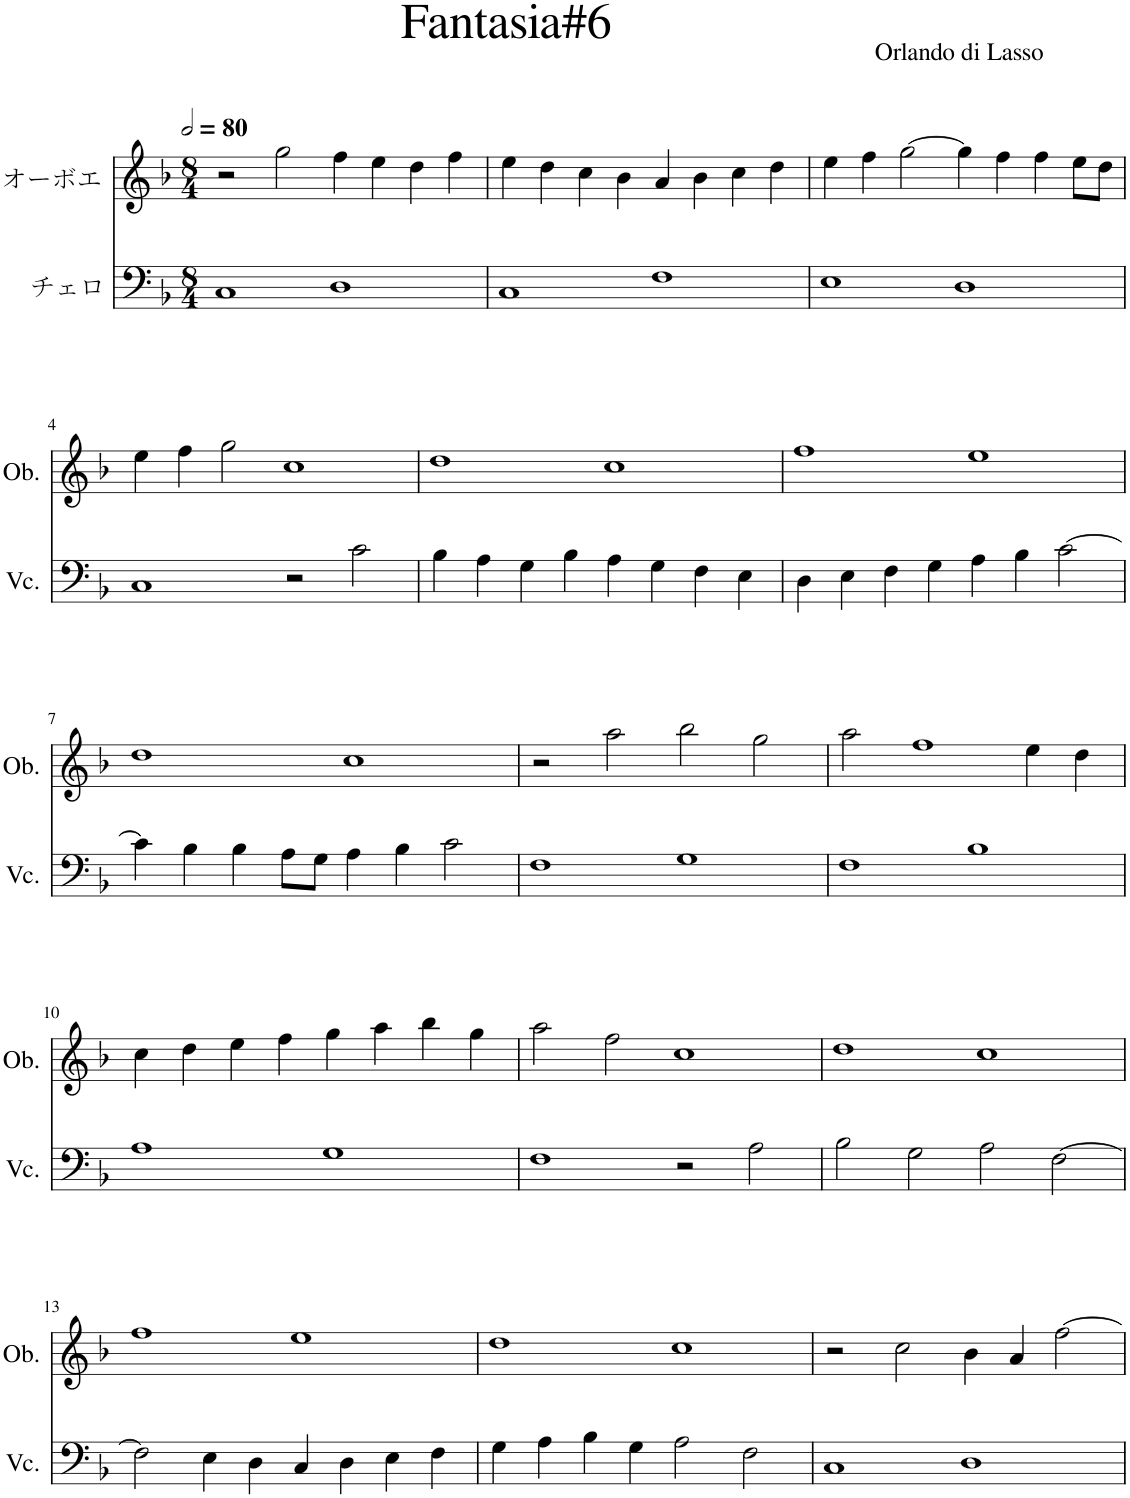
**kern	**kern
*part2	*part1
*staff2	*staff1
*I"チェロ	*I"オーボエ
*clefF4	*clefG2
*k[b-]	*k[b-]
*M8/4	*M8/4
*MM160	*MM160
=1	=1
1C	2r
.	2gg\
1D	4ff\
.	4ee\
.	4dd\
.	4ff\
=2	=2
1C	4ee\
.	4dd\
.	4cc\
.	4b-\
1F	4a/
.	4b-\
.	4cc\
.	4dd\
=3	=3
1E	4ee\
.	4ff\
.	[2gg\
1D	4gg\]
.	4ff\
.	4ff\
.	8ee\L
.	8dd\J
!!LO:LB:g=z
=4	=4
1C	4ee\
.	4ff\
.	2gg\
2r	1cc
2c\	.
=5	=5
4B-\	1dd
4A\	.
4G\	.
4B-\	.
4A\	1cc
4G\	.
4F\	.
4E\	.
=6	=6
4D\	1ff
4E\	.
4F\	.
4G\	.
4A\	1ee
4B-\	.
[2c\	.
!!LO:LB:g=z
=7	=7
4c\]	1dd
4B-\	.
4B-\	.
8A\L	.
8G\J	.
4A\	1cc
4B-\	.
2c\	.
=8	=8
1F	2r
.	2aa\
1G	2bb-\
.	2gg\
=9	=9
1F	2aa\
.	1ff
1B-	.
.	4ee\
.	4dd\
!!LO:LB:g=z
=10	=10
1A	4cc\
.	4dd\
.	4ee\
.	4ff\
1G	4gg\
.	4aa\
.	4bb-\
.	4gg\
=11	=11
1F	2aa\
.	2ff\
2r	1cc
2A\	.
=12	=12
2B-\	1dd
2G\	.
2A\	1cc
[2F\	.
!!LO:LB:g=z
=13	=13
2F\]	1ff
4E\	.
4D\	.
4C/	1ee
4D\	.
4E\	.
4F\	.
=14	=14
4G\	1dd
4A\	.
4B-\	.
4G\	.
2A\	1cc
2F\	.
=15	=15
1C	2r
.	2cc\
1D	4b-\
.	4a/
.	[2ff\
=	=
*-	*-
